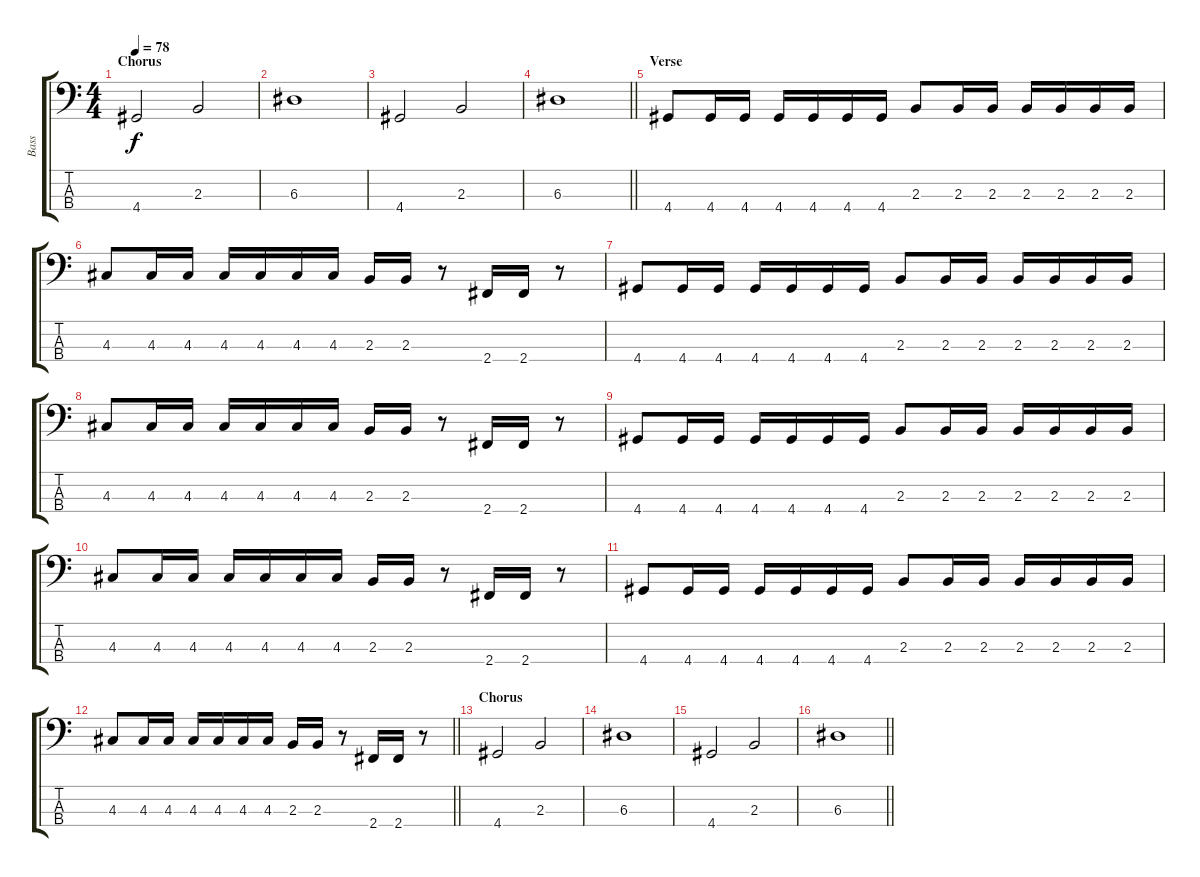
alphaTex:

\track ("Bass" "Bass") {instrument electricbasspick}
\staff {score tabs}
\tuning (G2 D2 A1 E1) {hide}
\ts (4 4)
\section ("" "Chorus")
\tempo 78
\clef f4
\ks c
4.4.2{dy f} 2.3.2 |
6.3.1 |
4.4.2 2.3.2 |
\barLineRight lightlight
6.3.1 |
\section ("" "Verse")
4.4.8 4.4.16 4.4.16 4.4.16 4.4.16 4.4.16 4.4.16 2.3.8 2.3.16 2.3.16 2.3.16 2.3.16 2.3.16 2.3.16 |
4.3.8 4.3.16 4.3.16 4.3.16 4.3.16 4.3.16 4.3.16 2.3.16 2.3.16 r.8 2.4.16 2.4.16 r.8 |
4.4.8 4.4.16 4.4.16 4.4.16 4.4.16 4.4.16 4.4.16 2.3.8 2.3.16 2.3.16 2.3.16 2.3.16 2.3.16 2.3.16 |
4.3.8 4.3.16 4.3.16 4.3.16 4.3.16 4.3.16 4.3.16 2.3.16 2.3.16 r.8 2.4.16 2.4.16 r.8 |
4.4.8 4.4.16 4.4.16 4.4.16 4.4.16 4.4.16 4.4.16 2.3.8 2.3.16 2.3.16 2.3.16 2.3.16 2.3.16 2.3.16 |
4.3.8 4.3.16 4.3.16 4.3.16 4.3.16 4.3.16 4.3.16 2.3.16 2.3.16 r.8 2.4.16 2.4.16 r.8 |
4.4.8 4.4.16 4.4.16 4.4.16 4.4.16 4.4.16 4.4.16 2.3.8 2.3.16 2.3.16 2.3.16 2.3.16 2.3.16 2.3.16 |
\barLineRight lightlight
4.3.8 4.3.16 4.3.16 4.3.16 4.3.16 4.3.16 4.3.16 2.3.16 2.3.16 r.8 2.4.16 2.4.16 r.8 |
\section ("" "Chorus")
4.4.2 2.3.2 |
6.3.1 |
4.4.2 2.3.2 |
\barLineRight lightlight
6.3.1
